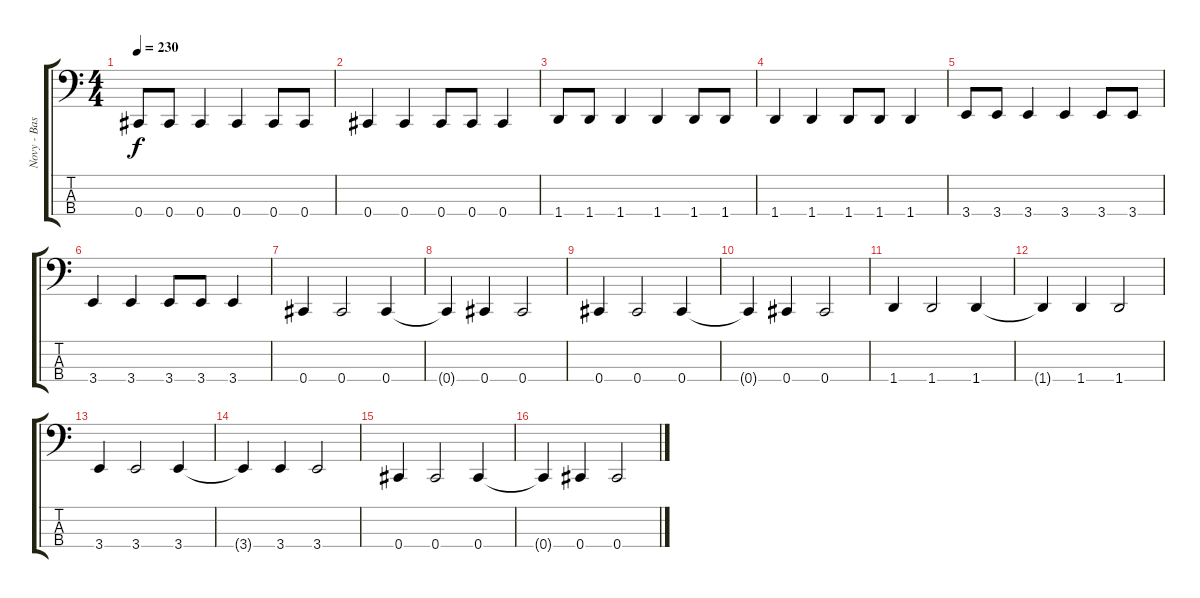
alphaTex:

\track ("Novy - Bass" "Novy - Bas") {instrument electricbasspick}
\staff {score tabs}
\tuning (E2 B1 Gb1 Db1) {hide}
\ts (4 4)
\tempo 230
\clef f4
\ks c
0.4.8{dy f} 0.4.8 0.4.4 0.4.4 0.4.8 0.4.8 |
0.4.4 0.4.4 0.4.8 0.4.8 0.4.4 |
1.4.8 1.4.8 1.4.4 1.4.4 1.4.8 1.4.8 |
1.4.4 1.4.4 1.4.8 1.4.8 1.4.4 |
3.4.8 3.4.8 3.4.4 3.4.4 3.4.8 3.4.8 |
3.4.4 3.4.4 3.4.8 3.4.8 3.4.4 |
0.4.4 0.4.2 0.4.4 |
0.4{t}.4 0.4.4 0.4.2 |
0.4.4 0.4.2 0.4.4 |
0.4{t}.4 0.4.4 0.4.2 |
1.4.4 1.4.2 1.4.4 |
1.4{t}.4 1.4.4 1.4.2 |
3.4.4 3.4.2 3.4.4 |
3.4{t}.4 3.4.4 3.4.2 |
0.4.4 0.4.2 0.4.4 |
0.4{t}.4 0.4.4 0.4.2
